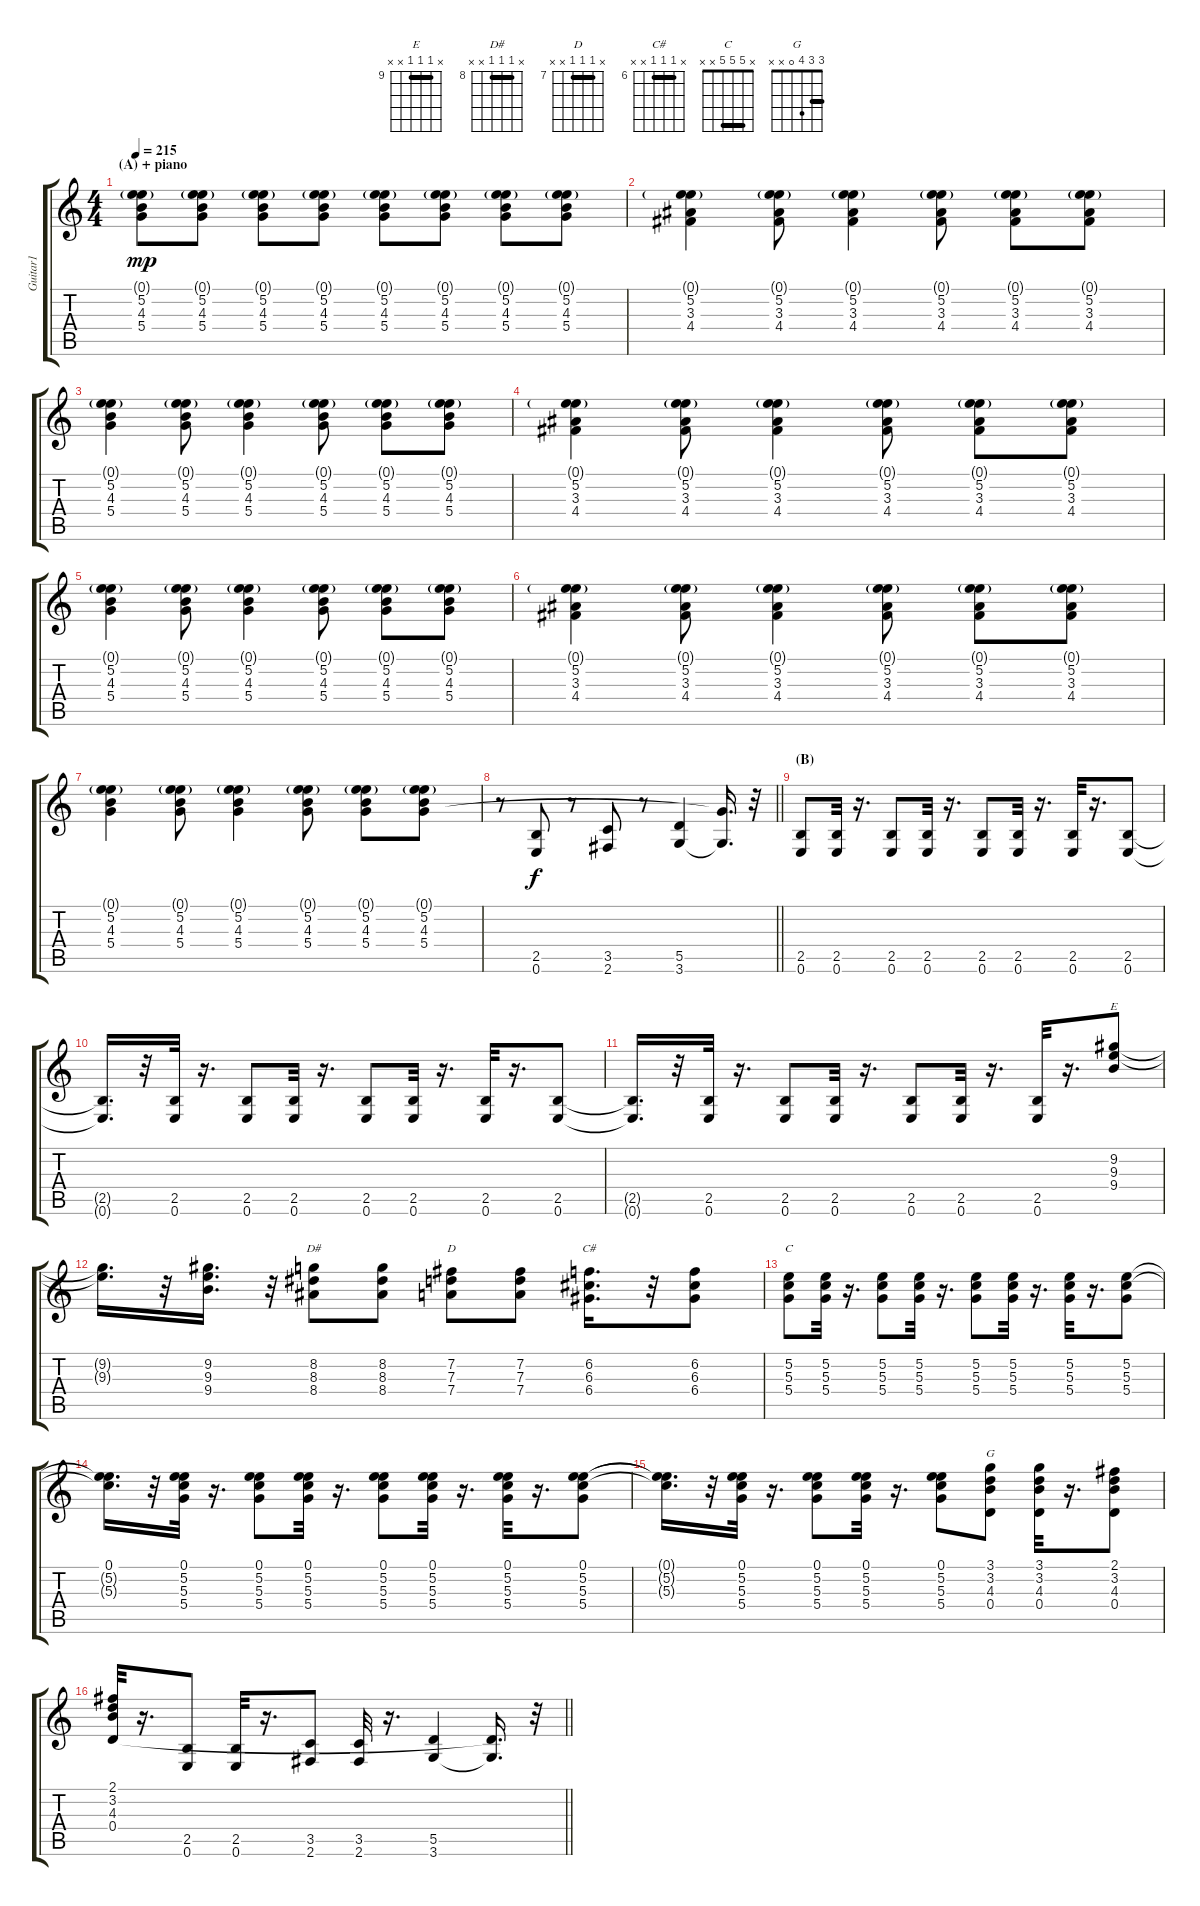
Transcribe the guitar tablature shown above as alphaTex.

\track ("Guitar1" "Guitar1") {instrument distortionguitar}
\staff {score tabs}
\tuning (E4 B3 G3 D3 A2 E2) {hide}
\chord ("E" x 9 9 9 x x) {firstfret 9 barre 9}
\chord ("D#" x 8 8 8 x x) {firstfret 8 barre 8}
\chord ("D" x 7 7 7 x x) {firstfret 7 barre 7}
\chord ("C#" x 6 6 6 x x) {firstfret 6 barre 6}
\chord ("C" x 5 5 5 x x) {barre 5}
\chord ("G" 3 3 4 0 x x) {barre 3}
\ts (4 4)
\section ("" "(A) + piano")
\tempo 215
\clef g2
\ks c
(0.1{g} 5.2 4.3 5.4).8{dy mp} (0.1{g} 5.2 4.3 5.4).8 (0.1{g} 5.2 4.3 5.4).8 (0.1{g} 5.2 4.3 5.4).8 (0.1{g} 5.2 4.3 5.4).8 (0.1{g} 5.2 4.3 5.4).8 (0.1{g} 5.2 4.3 5.4).8 (0.1{g} 5.2 4.3 5.4).8 |
(0.1{g} 5.2 3.3 4.4).4 (0.1{g} 5.2 3.3 4.4).8 (0.1{g} 5.2 3.3 4.4).4 (0.1{g} 5.2 3.3 4.4).8 (0.1{g} 5.2 3.3 4.4).8 (0.1{g} 5.2 3.3 4.4).8 |
(0.1{g} 5.2 4.3 5.4).4 (0.1{g} 5.2 4.3 5.4).8 (0.1{g} 5.2 4.3 5.4).4 (0.1{g} 5.2 4.3 5.4).8 (0.1{g} 5.2 4.3 5.4).8 (0.1{g} 5.2 4.3 5.4).8 |
(0.1{g} 5.2 3.3 4.4).4 (0.1{g} 5.2 3.3 4.4).8 (0.1{g} 5.2 3.3 4.4).4 (0.1{g} 5.2 3.3 4.4).8 (0.1{g} 5.2 3.3 4.4).8 (0.1{g} 5.2 3.3 4.4).8 |
(0.1{g} 5.2 4.3 5.4).4 (0.1{g} 5.2 4.3 5.4).8 (0.1{g} 5.2 4.3 5.4).4 (0.1{g} 5.2 4.3 5.4).8 (0.1{g} 5.2 4.3 5.4).8 (0.1{g} 5.2 4.3 5.4).8 |
(0.1{g} 5.2 3.3 4.4).4 (0.1{g} 5.2 3.3 4.4).8 (0.1{g} 5.2 3.3 4.4).4 (0.1{g} 5.2 3.3 4.4).8 (0.1{g} 5.2 3.3 4.4).8 (0.1{g} 5.2 3.3 4.4).8 |
(0.1{g} 5.2 4.3 5.4).4 (0.1{g} 5.2 4.3 5.4).8 (0.1{g} 5.2 4.3 5.4).4 (0.1{g} 5.2 4.3 5.4).8 (0.1{g} 5.2 4.3 5.4).8 (0.1{g} 5.2 4.3 5.4).8 |
\barLineRight lightlight
r.8 (2.5 0.6).8{dy f} r.8 (3.5 2.6).8 r.8 (5.5 3.6).4 (5.4{t} 3.6{t}).16{d} r.32 |
\section ("" "(B)")
(2.5 0.6).8 (2.5 0.6).32 r.16{d} (2.5 0.6).8 (2.5 0.6).32 r.16{d} (2.5 0.6).8 (2.5 0.6).32 r.16{d} (2.5 0.6).32 r.16{d} (2.5 0.6).8 |
(2.5{t} 0.6{t}).16{d} r.32 (2.5 0.6).32 r.16{d} (2.5 0.6).8 (2.5 0.6).32 r.16{d} (2.5 0.6).8 (2.5 0.6).32 r.16{d} (2.5 0.6).32 r.16{d} (2.5 0.6).8 |
(2.5{t} 0.6{t}).16{d} r.32 (2.5 0.6).32 r.16{d} (2.5 0.6).8 (2.5 0.6).32 r.16{d} (2.5 0.6).8 (2.5 0.6).32 r.16{d} (2.5 0.6).32 r.16{d} (9.2 9.3 9.4).8{ch "E"} |
(9.2{t} 9.3{t}).16{d} r.32 (9.2 9.3 9.4).16{d} r.32 (8.2 8.3 8.4).8{ch "D#"} (8.2 8.3 8.4).8 (7.2 7.3 7.4).8{ch "D"} (7.2 7.3 7.4).8 (6.2 6.3 6.4).16{d ch "C#"} r.32 (6.2 6.3 6.4).8 |
(5.2 5.3 5.4).8{ch "C"} (5.2 5.3 5.4).32 r.16{d} (5.2 5.3 5.4).8 (5.2 5.3 5.4).32 r.16{d} (5.2 5.3 5.4).8 (5.2 5.3 5.4).32 r.16{d} (5.2 5.3 5.4).32 r.16{d} (5.2 5.3 5.4).8 |
(0.1 5.2{t} 5.3{t}).16{d} r.32 (0.1 5.2 5.3 5.4).32 r.16{d} (0.1 5.2 5.3 5.4).8 (0.1 5.2 5.3 5.4).32 r.16{d} (0.1 5.2 5.3 5.4).8 (0.1 5.2 5.3 5.4).32 r.16{d} (0.1 5.2 5.3 5.4).32 r.16{d} (0.1 5.2 5.3 5.4).8 |
(0.1{t} 5.2{t} 5.3{t}).16{d} r.32 (0.1 5.2 5.3 5.4).32 r.16{d} (0.1 5.2 5.3 5.4).8 (0.1 5.2 5.3 5.4).32 r.16{d} (0.1 5.2 5.3 5.4).8 (3.1 3.2 4.3 0.4).8{ch "G"} (3.1 3.2 4.3 0.4).32 r.16{d} (2.1 3.2 4.3 0.4).8 |
\barLineRight lightlight
(2.1 3.2 4.3 0.4).32 r.16{d} (2.5 0.6).8 (2.5 0.6).32 r.16{d} (3.5 2.6).8 (3.5 2.6).32 r.16{d} (5.5 3.6).4 (0.4{t} 3.6{t}).16{d} r.32
